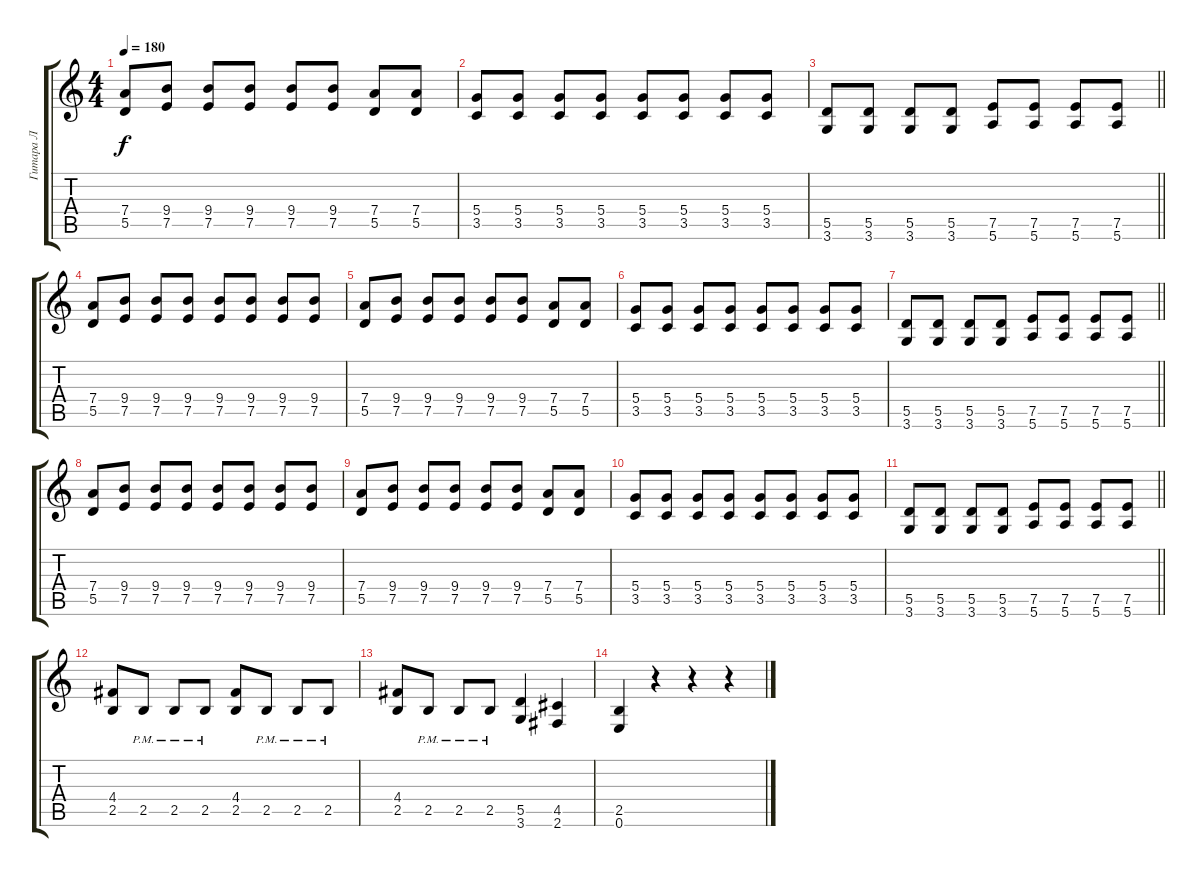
\track ("Гитара Л" "Гитара Л") {instrument distortionguitar}
\staff {score tabs}
\tuning (E4 B3 G3 D3 A2 E2) {hide}
\ts (4 4)
\tempo 180
\clef g2
\ks c
(7.4 5.5).8{dy f} (9.4 7.5).8 (9.4 7.5).8 (9.4 7.5).8 (9.4 7.5).8 (9.4 7.5).8 (7.4 5.5).8 (7.4 5.5).8 |
(5.4 3.5).8 (5.4 3.5).8 (5.4 3.5).8 (5.4 3.5).8 (5.4 3.5).8 (5.4 3.5).8 (5.4 3.5).8 (5.4 3.5).8 |
\barLineRight lightlight
(5.5 3.6).8 (5.5 3.6).8 (5.5 3.6).8 (5.5 3.6).8 (7.5 5.6).8 (7.5 5.6).8 (7.5 5.6).8 (7.5 5.6).8 |
(7.4 5.5).8 (9.4 7.5).8 (9.4 7.5).8 (9.4 7.5).8 (9.4 7.5).8 (9.4 7.5).8 (9.4 7.5).8 (9.4 7.5).8 |
(7.4 5.5).8 (9.4 7.5).8 (9.4 7.5).8 (9.4 7.5).8 (9.4 7.5).8 (9.4 7.5).8 (7.4 5.5).8 (7.4 5.5).8 |
(5.4 3.5).8 (5.4 3.5).8 (5.4 3.5).8 (5.4 3.5).8 (5.4 3.5).8 (5.4 3.5).8 (5.4 3.5).8 (5.4 3.5).8 |
\barLineRight lightlight
(5.5 3.6).8 (5.5 3.6).8 (5.5 3.6).8 (5.5 3.6).8 (7.5 5.6).8 (7.5 5.6).8 (7.5 5.6).8 (7.5 5.6).8 |
(7.4 5.5).8 (9.4 7.5).8 (9.4 7.5).8 (9.4 7.5).8 (9.4 7.5).8 (9.4 7.5).8 (9.4 7.5).8 (9.4 7.5).8 |
(7.4 5.5).8 (9.4 7.5).8 (9.4 7.5).8 (9.4 7.5).8 (9.4 7.5).8 (9.4 7.5).8 (7.4 5.5).8 (7.4 5.5).8 |
(5.4 3.5).8 (5.4 3.5).8 (5.4 3.5).8 (5.4 3.5).8 (5.4 3.5).8 (5.4 3.5).8 (5.4 3.5).8 (5.4 3.5).8 |
\barLineRight lightlight
(5.5 3.6).8 (5.5 3.6).8 (5.5 3.6).8 (5.5 3.6).8 (7.5 5.6).8 (7.5 5.6).8 (7.5 5.6).8 (7.5 5.6).8 |
\section ("" " ")
(4.4 2.5).8 2.5{pm}.8 2.5{pm}.8 2.5{pm}.8 (4.4 2.5).8 2.5{pm}.8 2.5{pm}.8 2.5{pm}.8 |
(4.4 2.5).8 2.5{pm}.8 2.5{pm}.8 2.5{pm}.8 (5.5 3.6).4 (4.5 2.6).4 |
(2.5 0.6).4 r.4 r.4 r.4
